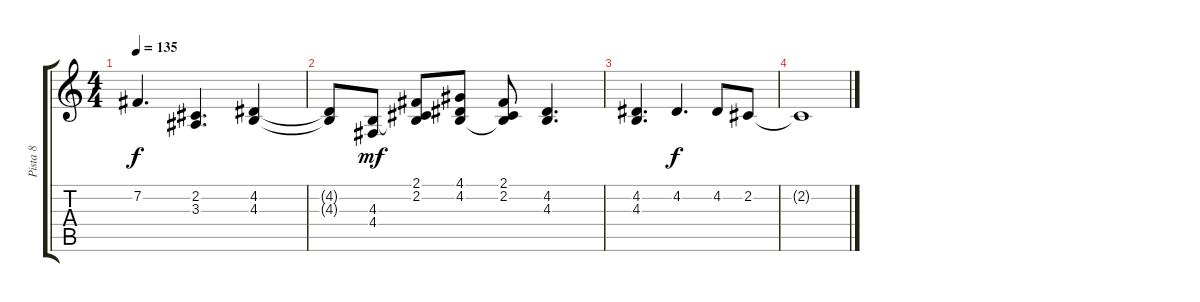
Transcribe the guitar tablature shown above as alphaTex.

\track ("Pista 8" "Pista 8") {instrument electricgrandpiano}
\staff {score tabs}
\tuning (E4 B3 G3 D3 A2 E2) {hide}
\ts (4 4)
\tempo 135
\clef g2
\ks c
7.2.4{d dy f} (2.2 3.3).4{d} (4.2 4.3).4 |
(4.2{t} 4.3{t}).8 (4.3 4.4).8{dy mf} (2.1 2.2 4.3{t}).8 (4.1 4.2 4.3{t}).8 (2.1 2.2 4.3{t}).8 (4.2 4.3).4{d} |
(4.2 4.3).4{d} 4.2.4{d dy f} 4.2.8 2.2.8 |
2.2{t}.1
